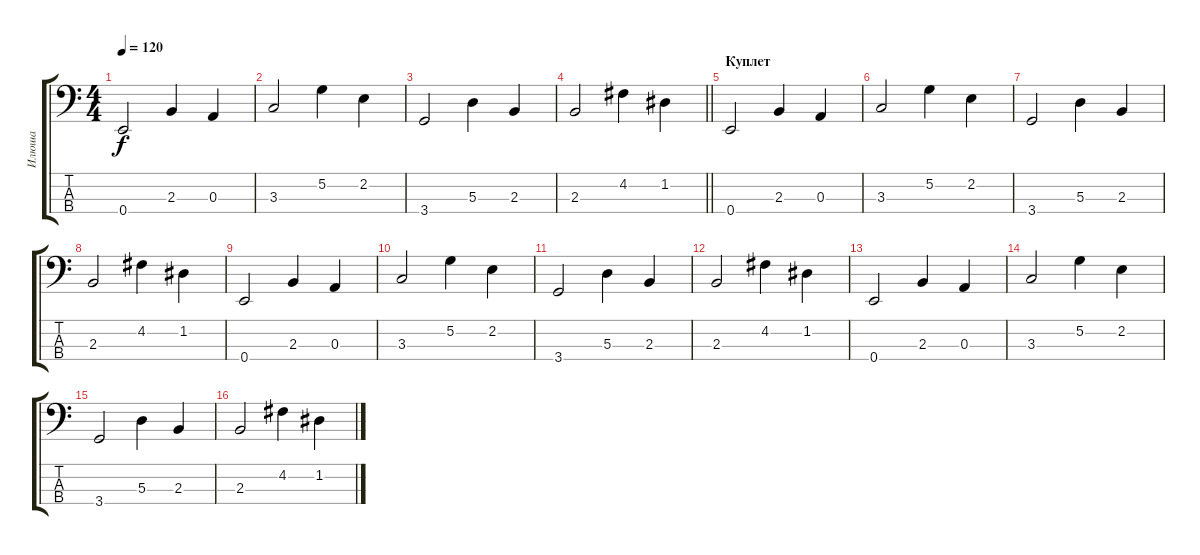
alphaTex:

\track ("Илюша" "Илюша") {instrument electricbassfinger}
\staff {score tabs}
\tuning (G2 D2 A1 E1) {hide}
\ts (4 4)
\tempo 120
\clef f4
\ks c
0.4.2{dy f} 2.3.4 0.3.4 |
3.3.2 5.2.4 2.2.4 |
3.4.2 5.3.4 2.3.4 |
\barLineRight lightlight
2.3.2 4.2.4 1.2.4 |
\section ("" "Куплет")
0.4.2 2.3.4 0.3.4 |
3.3.2 5.2.4 2.2.4 |
3.4.2 5.3.4 2.3.4 |
2.3.2 4.2.4 1.2.4 |
0.4.2 2.3.4 0.3.4 |
3.3.2 5.2.4 2.2.4 |
3.4.2 5.3.4 2.3.4 |
2.3.2 4.2.4 1.2.4 |
0.4.2 2.3.4 0.3.4 |
3.3.2 5.2.4 2.2.4 |
3.4.2 5.3.4 2.3.4 |
2.3.2 4.2.4 1.2.4
